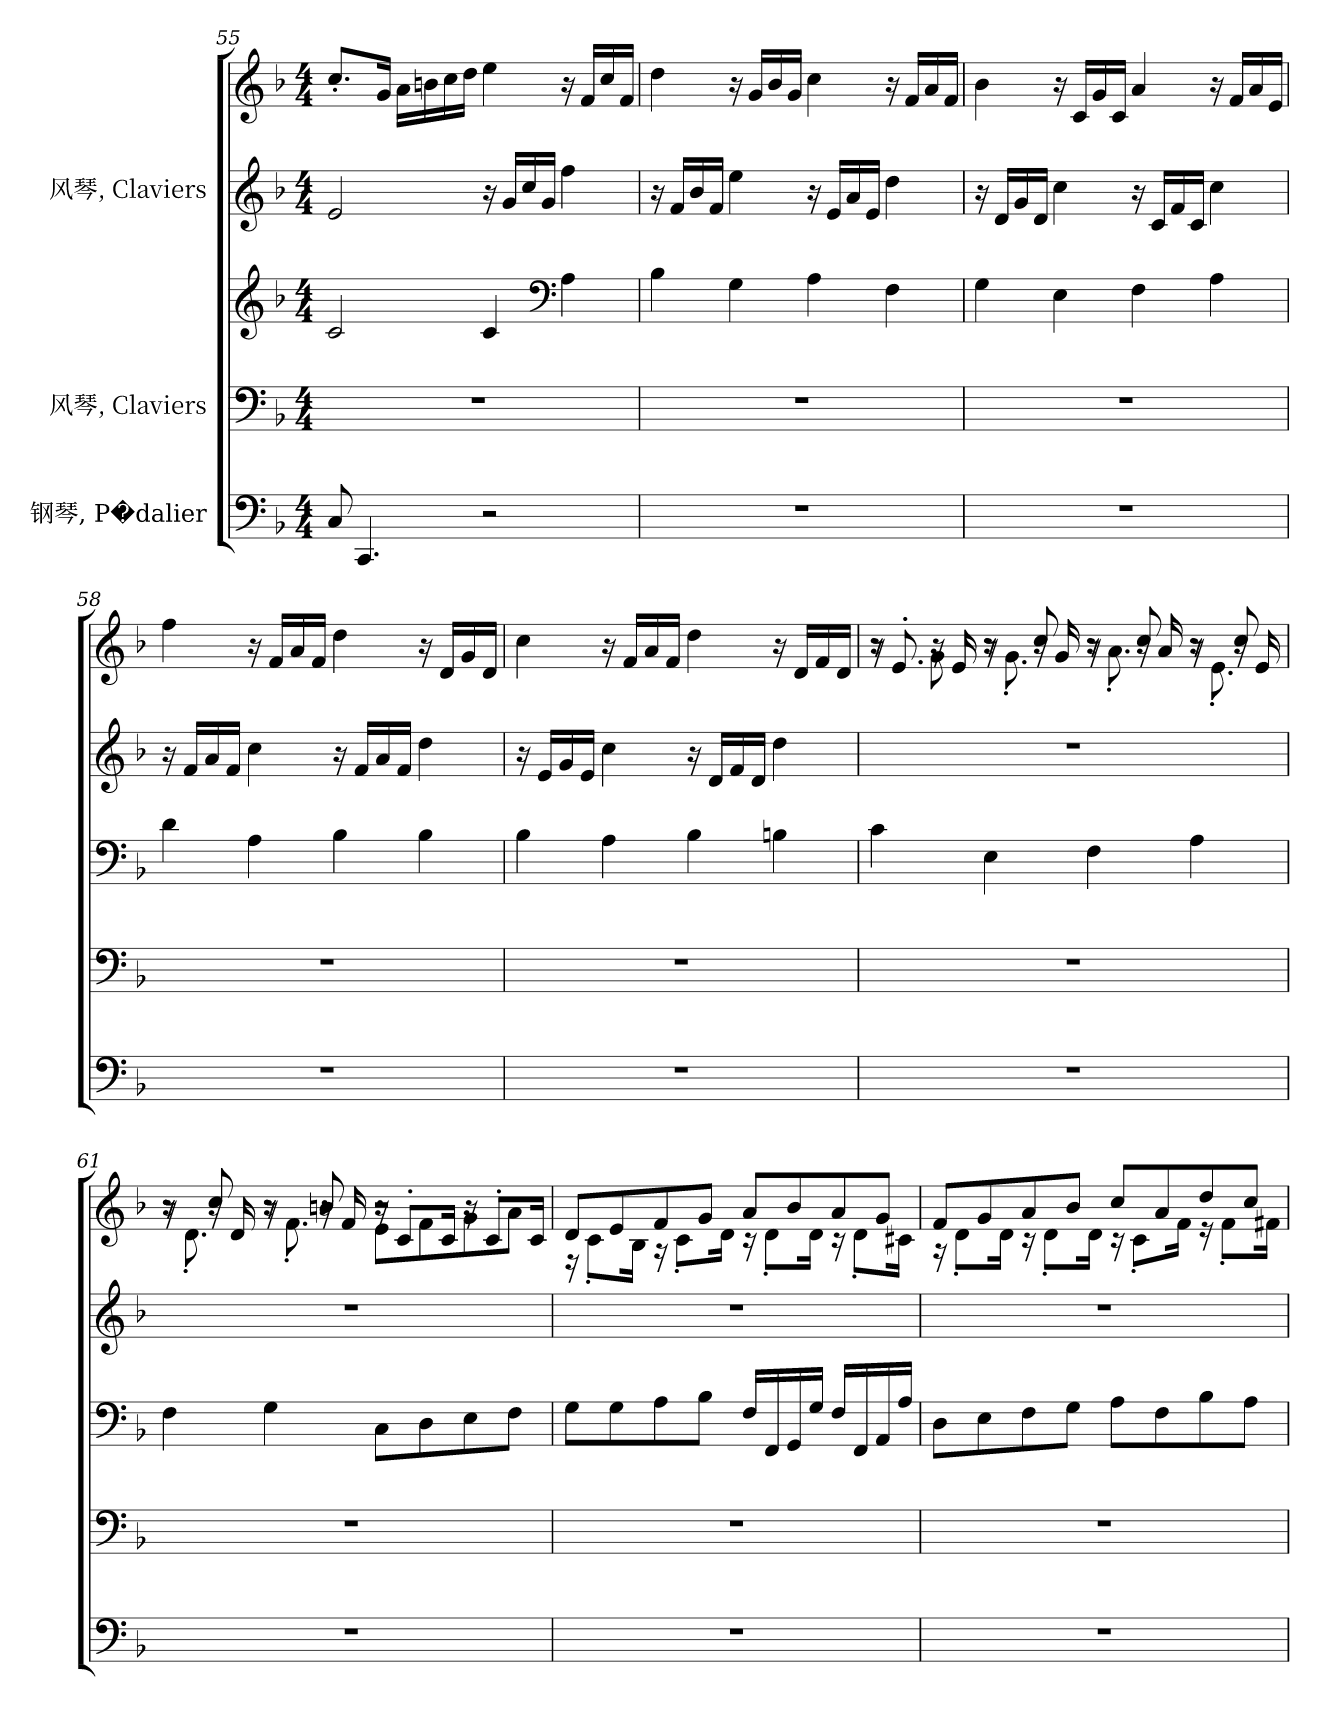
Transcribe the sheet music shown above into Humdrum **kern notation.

**kern	**kern	**kern	**kern	**kern
*part3	*part2	*part2	*part1	*part1
*staff5	*staff4	*staff3	*staff2	*staff1
*I"钢琴, P�dalier	*I"风琴, Claviers	*	*I"风琴, Claviers	*
!!LO:PB:g=z
*clefF4	*clefF4	*clefG2	*clefG2	*clefG2
*k[b-]	*k[b-]	*k[b-]	*k[b-]	*k[b-]
*M4/4	*M4/4	*M4/4	*M4/4	*M4/4
=55	=55	=55	=55	=55
8C/	1r	2c/	2e/	8.cc'/L
4.CC/	.	.	.	.
.	.	.	.	16g/Jk
.	.	.	.	16a\LL
.	.	.	.	16bn\
.	.	.	.	16cc\
.	.	.	.	16dd\JJ
2r	.	4c/	16r	4ee\
.	.	.	16g/LL	.
.	.	.	16cc/	.
.	.	.	16g/JJ	.
*	*	*clefF4	*	*
.	.	4A\	4ff\	16r
.	.	.	.	16f/LL
.	.	.	.	16cc/
.	.	.	.	16f/JJ
=56	=56	=56	=56	=56
1r	1r	4B-\	16r	4dd\
.	.	.	16f/LL	.
.	.	.	16b-/	.
.	.	.	16f/JJ	.
.	.	4G\	4ee\	16r
.	.	.	.	16g/LL
.	.	.	.	16b-/
.	.	.	.	16g/JJ
.	.	4A\	16r	4cc\
.	.	.	16e/LL	.
.	.	.	16a/	.
.	.	.	16e/JJ	.
.	.	4F\	4dd\	16r
.	.	.	.	16f/LL
.	.	.	.	16a/
.	.	.	.	16f/JJ
!!LO:LB:g=z
=57	=57	=57	=57	=57
1r	1r	4G\	16r	4b-\
.	.	.	16d/LL	.
.	.	.	16g/	.
.	.	.	16d/JJ	.
.	.	4E\	4cc\	16r
.	.	.	.	16c/LL
.	.	.	.	16g/
.	.	.	.	16c/JJ
.	.	4F\	16r	4a/
.	.	.	16c/LL	.
.	.	.	16f/	.
.	.	.	16c/JJ	.
.	.	4A\	4cc\	16r
.	.	.	.	16f/LL
.	.	.	.	16a/
.	.	.	.	16e/JJ
=58	=58	=58	=58	=58
1r	1r	4d\	16r	4ff\
.	.	.	16f/LL	.
.	.	.	16a/	.
.	.	.	16f/JJ	.
.	.	4A\	4cc\	16r
.	.	.	.	16f/LL
.	.	.	.	16a/
.	.	.	.	16f/JJ
.	.	4B-\	16r	4dd\
.	.	.	16f/LL	.
.	.	.	16a/	.
.	.	.	16f/JJ	.
.	.	4B-\	4dd\	16r
.	.	.	.	16d/LL
.	.	.	.	16g/
.	.	.	.	16d/JJ
!!LO:PB:g=z
=59	=59	=59	=59	=59
1r	1r	4B-\	16r	4cc\
.	.	.	16e/LL	.
.	.	.	16g/	.
.	.	.	16e/JJ	.
.	.	4A\	4cc\	16r
.	.	.	.	16f/LL
.	.	.	.	16a/
.	.	.	.	16f/JJ
.	.	4B-\	16r	4dd\
.	.	.	16d/LL	.
.	.	.	16f/	.
.	.	.	16d/JJ	.
.	.	4Bn\	4dd\	16r
.	.	.	.	16d/LL
.	.	.	.	16f/
.	.	.	.	16d/JJ
=60	=60	=60	=60	=60
*	*	*	*	*^
*	*	*	*	*	*^
1r	1r	4c\	1r	16r	8r	8r
.	.	.	.	8.e'/	.	.
.	.	.	.	.	8g\	16r
.	.	.	.	.	.	16e/
.	.	4E\	.	8r	16r	8r
.	.	.	.	.	8.g'\	.
.	.	.	.	8cc/	.	16r
.	.	.	.	.	.	16g/
.	.	4F\	.	8r	16r	8r
.	.	.	.	.	8.a'\	.
.	.	.	.	8cc/	.	16r
.	.	.	.	.	.	16a/
.	.	4A\	.	8r	16r	8r
.	.	.	.	.	8.e'\	.
.	.	.	.	8cc/	.	16r
.	.	.	.	.	.	16e/
!!LO:LB:g=z	!!	!!
=61	=61	=61	=61	=61	=61	=61
1r	1r	4F\	1r	8r	16r	8r
.	.	.	.	.	8.d'\	.
.	.	.	.	8cc/	.	16r
.	.	.	.	.	.	16d/
.	.	4G\	.	8r	16r	8r
.	.	.	.	.	8.f'\	.
.	.	.	.	8bn/	.	16r
.	.	.	.	.	.	16f/
.	.	8C\L	.	2r	8e\L	16r
.	.	.	.	.	.	8c'/L
.	.	8D\	.	.	8f\	.
.	.	.	.	.	.	16c/Jk
.	.	8E\	.	.	8g\	16r
.	.	.	.	.	.	8c'/L
.	.	8F\J	.	.	8a\J	.
.	.	.	.	.	.	16c/Jk
*	*	*	*	*	*v	*v
=62	=62	=62	=62	=62	=62
1r	1r	8G\L	1r	8d/L	16r
.	.	.	.	.	8c'\L
.	.	8G\	.	8e/	.
.	.	.	.	.	16B-\Jk
.	.	8A\	.	8f/	16r
.	.	.	.	.	8c'\L
.	.	8B-\J	.	8g/J	.
.	.	.	.	.	16d\Jk
.	.	16F/LL	.	8a/L	16r
.	.	16FF/	.	.	8d'\L
.	.	16GG/	.	8b-/	.
.	.	16G/JJ	.	.	16d\Jk
.	.	16F/LL	.	8a/	16r
.	.	16FF/	.	.	8d'\L
.	.	16AA/	.	8g/J	.
.	.	16A/JJ	.	.	16c#X\Jk
!!LO:PB:g=z	!!
=63	=63	=63	=63	=63	=63
1r	1r	8D\L	1r	8f/L	16r
.	.	.	.	.	8d'\L
.	.	8E\	.	8g/	.
.	.	.	.	.	16d\Jk
.	.	8F\	.	8a/	16r
.	.	.	.	.	8d'\L
.	.	8G\J	.	8b-/J	.
.	.	.	.	.	16d\Jk
.	.	8A\L	.	8cc/L	16r
.	.	.	.	.	8c'\L
.	.	8F\	.	8a/	.
.	.	.	.	.	16f\Jk
.	.	8B-\	.	8dd/	16r
.	.	.	.	.	8f'\L
.	.	8A\J	.	8cc/J	.
.	.	.	.	.	16f#X\Jk
*	*	*	*	*v	*v
=	=	=	=	=
*-	*-	*-	*-	*-
